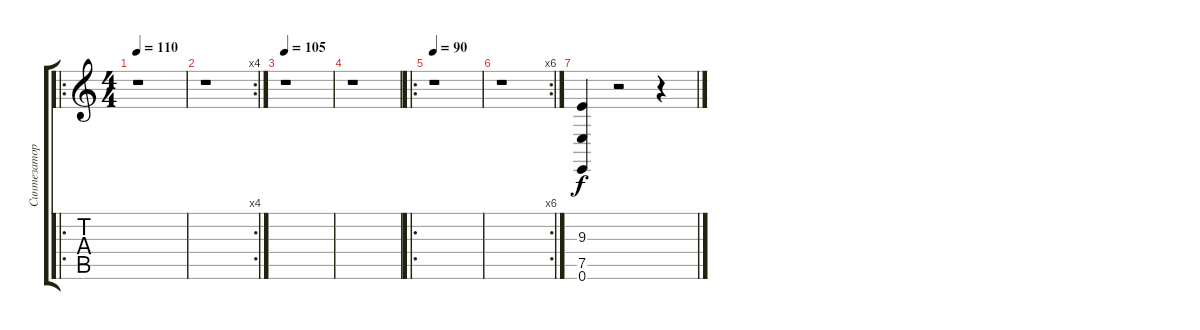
\track ("Синтезатор 1 (Стиан Аарстад)" "Синтезатор") {instrument stringensemble2}
\staff {score tabs}
\tuning (E4 B3 G3 D3 A2 E2) {hide}
\ro
\ts (4 4)
\tempo 110
\clef g2
\ks c
r.1{dy f} |
\rc 4
r.1 |
\tempo 105
r.1 |
r.1 |
\ro
\tempo 105
\tempo 90
r.1 |
\rc 6
r.1 |
(9.3 7.5 0.6).4 r.2 r.4
